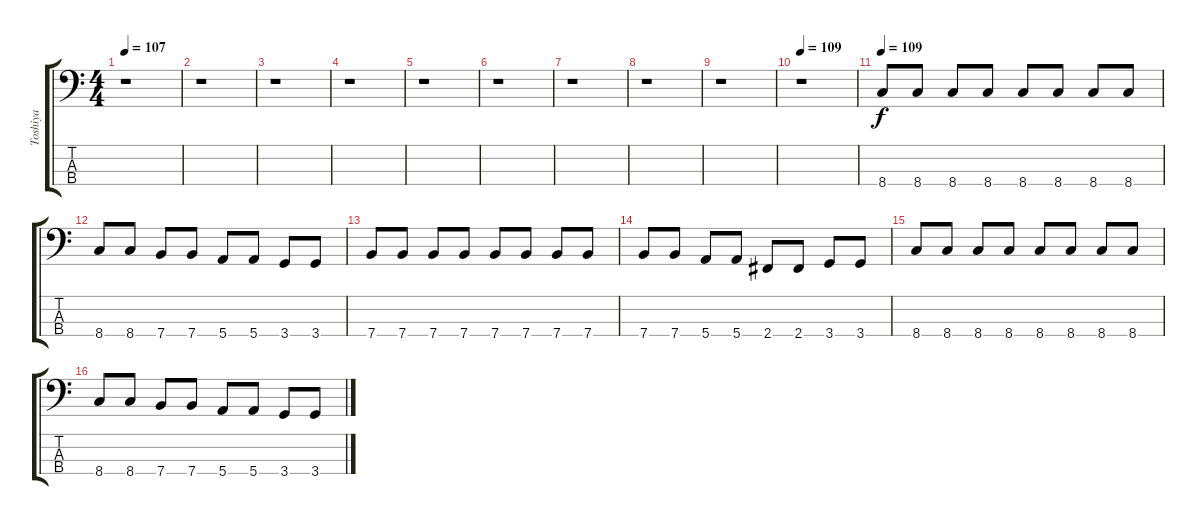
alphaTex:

\track ("Toshiya" "Toshiya") {instrument electricbasspick}
\staff {score tabs}
\tuning (G2 D2 A1 E1) {hide}
\ts (4 4)
\tempo 107
\tempo 75
\tempo 107
\clef f4
\ks c
r.1{dy f instrument electricbasspick} |
r.1 |
r.1 |
r.1 |
r.1 |
r.1 |
r.1 |
r.1 |
r.1 |
\tempo 109
r.1 |
\tempo 109
8.4.8 8.4.8 8.4.8 8.4.8 8.4.8 8.4.8 8.4.8 8.4.8 |
8.4.8 8.4.8 7.4.8 7.4.8 5.4.8 5.4.8 3.4.8 3.4.8 |
7.4.8 7.4.8 7.4.8 7.4.8 7.4.8 7.4.8 7.4.8 7.4.8 |
7.4.8 7.4.8 5.4.8 5.4.8 2.4.8 2.4.8 3.4.8 3.4.8 |
8.4.8 8.4.8 8.4.8 8.4.8 8.4.8 8.4.8 8.4.8 8.4.8 |
8.4.8 8.4.8 7.4.8 7.4.8 5.4.8 5.4.8 3.4.8 3.4.8
